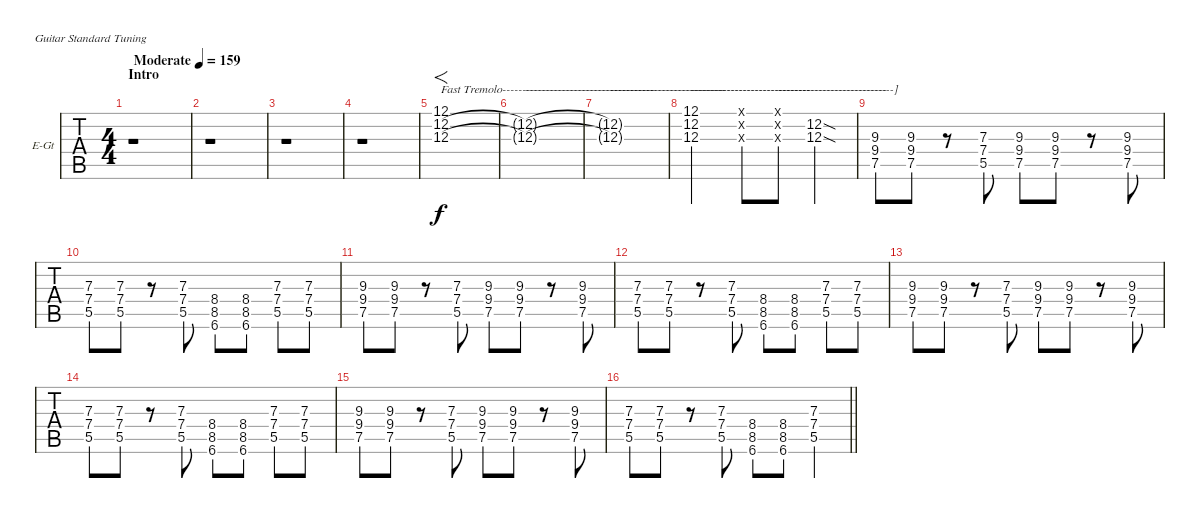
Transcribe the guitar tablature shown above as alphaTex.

\bracketExtendMode groupsimilarinstruments
\firstSystemTrackNameOrientation horizontal
\otherSystemsTrackNameOrientation horizontal
\track ("Nick" "E-Gt") {instrument distortionguitar}
\staff {tabs}
\tuning (E4 B3 G3 D3 A2 E2)
\ts (4 4)
\beaming (8 2 2 2 2)
\section ("" "Intro")
\tempo (159 "Moderate")
\clef g2
\ks c
r.1{dy f instrument distortionguitar} |
r.1 |
r.1 |
r.1 |
(12.1 12.2 12.3).1{f txt "Fast Tremolo--------------------------------------"} |
(12.2{t} 12.3{t}).1{txt "--------------------------------------------------"} |
(12.2{t} 12.3{t}).1{txt "--------------------------------------------------"} |
(12.1 12.2 12.3).2{txt "-------------------------------------------------"} (0.1{x} 0.2{x} 0.3{x}).8 (0.1{x} 0.2{x} 0.3{x}).8{txt "-----------------------------]"} (12.2{sod} 12.3{sod}).4 |
(9.3 9.4 7.5).8 (9.3 9.4 7.5).8 r.8 (7.3 7.4 5.5).8 (9.3 9.4 7.5).8 (9.3 9.4 7.5).8 r.8 (9.3 9.4 7.5).8 |
(7.3 7.4 5.5).8 (7.3 7.4 5.5).8 r.8 (7.3 7.4 5.5).8 (8.4 8.5 6.6).8 (8.4 8.5 6.6).8 (7.3 7.4 5.5).8 (7.3 7.4 5.5).8 |
(9.3 9.4 7.5).8 (9.3 9.4 7.5).8 r.8 (7.3 7.4 5.5).8 (9.3 9.4 7.5).8 (9.3 9.4 7.5).8 r.8 (9.3 9.4 7.5).8 |
(7.3 7.4 5.5).8 (7.3 7.4 5.5).8 r.8 (7.3 7.4 5.5).8 (8.4 8.5 6.6).8 (8.4 8.5 6.6).8 (7.3 7.4 5.5).8 (7.3 7.4 5.5).8 |
(9.3 9.4 7.5).8 (9.3 9.4 7.5).8 r.8 (7.3 7.4 5.5).8 (9.3 9.4 7.5).8 (9.3 9.4 7.5).8 r.8 (9.3 9.4 7.5).8 |
(7.3 7.4 5.5).8 (7.3 7.4 5.5).8 r.8 (7.3 7.4 5.5).8 (8.4 8.5 6.6).8 (8.4 8.5 6.6).8 (7.3 7.4 5.5).8 (7.3 7.4 5.5).8 |
(9.3 9.4 7.5).8 (9.3 9.4 7.5).8 r.8 (7.3 7.4 5.5).8 (9.3 9.4 7.5).8 (9.3 9.4 7.5).8 r.8 (9.3 9.4 7.5).8 |
\barLineRight lightlight
(7.3 7.4 5.5).8 (7.3 7.4 5.5).8 r.8 (7.3 7.4 5.5).8 (8.4 8.5 6.6).8 (8.4 8.5 6.6).8 (7.3 7.4 5.5).4
